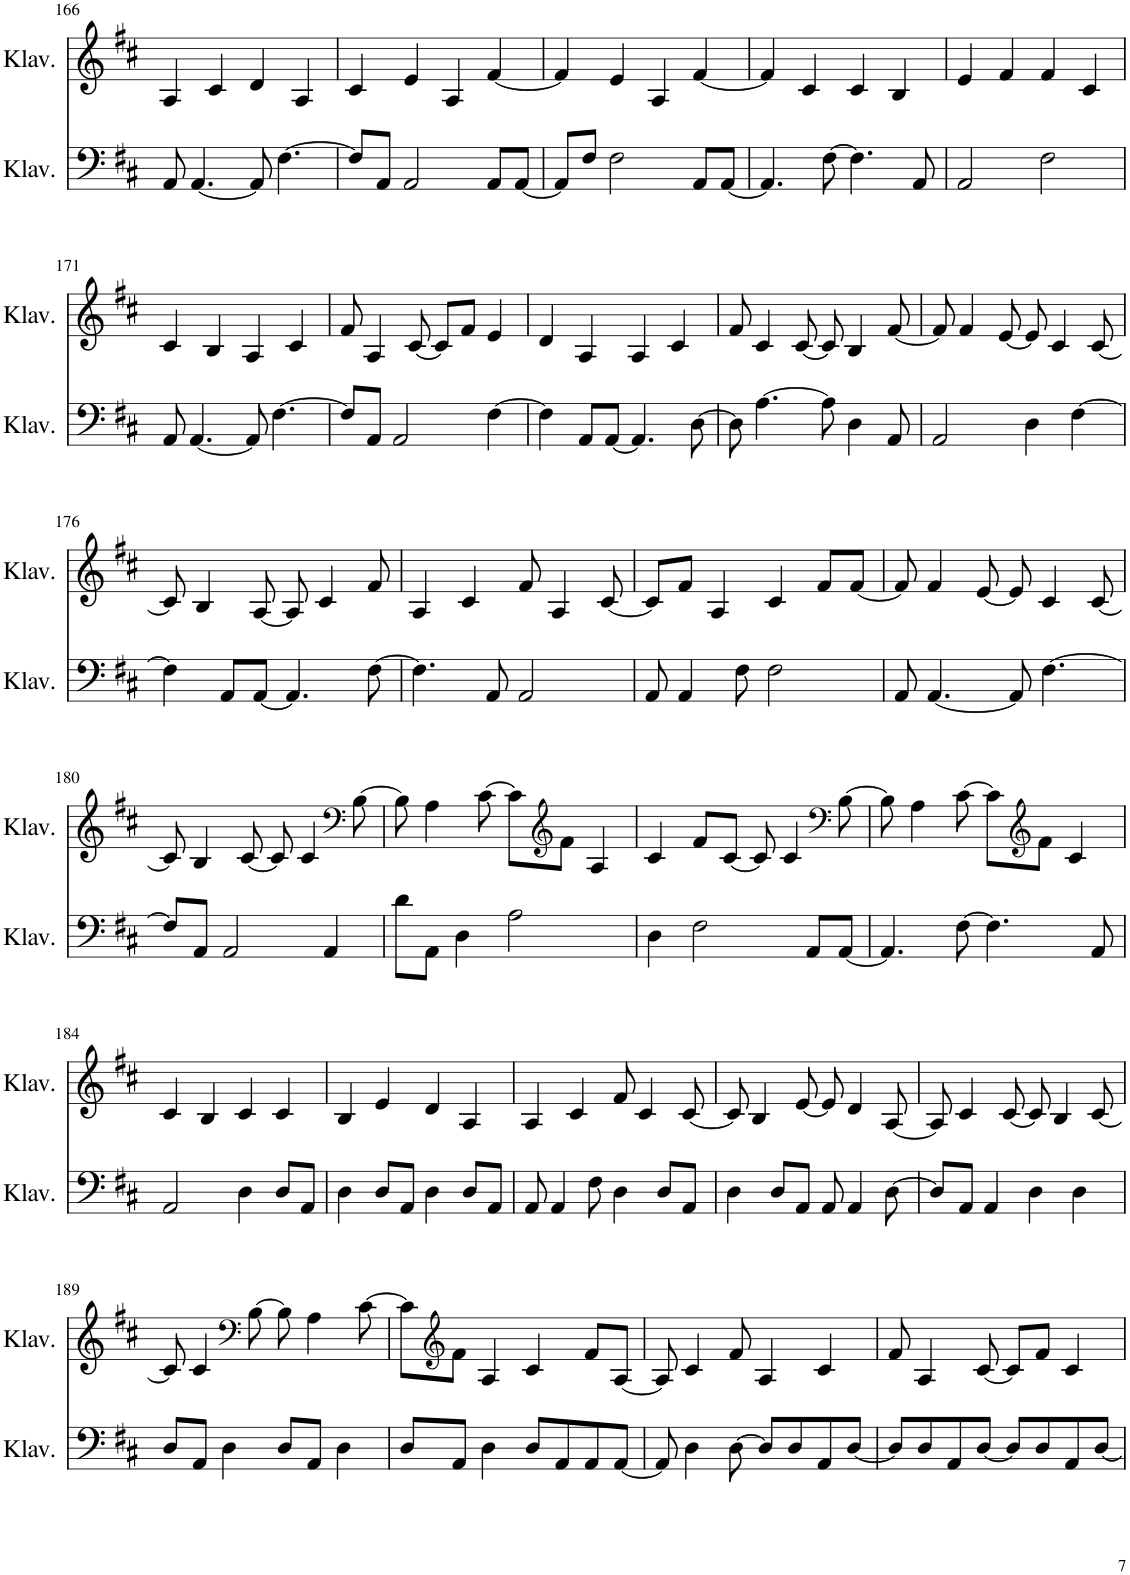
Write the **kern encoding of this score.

**kern	**kern
*part2	*part1
*staff2	*staff1
*I"Klavier	*I"Klavier
*I'Klav.	*I'Klav.
!!LO:PB:g=z
*clefF4	*clefG2
*k[f#c#]	*k[f#c#]
*M4/4	*M4/4
=166	=166
8AA/	4A/
[4.AA/	.
.	4c#/
8AA/]	4d/
[4.F#\	.
.	4A/
=167	=167
8F#/L]	4c#/
8AA/J	.
2AA/	4e/
.	4A/
8AA/L	[4f#/
[8AA/J	.
=168	=168
8AA/L]	4f#/]
8F#/J	.
2F#\	4e/
.	4A/
8AA/L	[4f#/
[8AA/J	.
=169	=169
4.AA/]	4f#/]
.	4c#/
[8F#\	.
4.F#\]	4c#/
.	4B/
8AA/	.
=170	=170
2AA/	4e/
.	4f#/
2F#\	4f#/
.	4c#/
!!LO:LB:g=z
=171	=171
8AA/	4c#/
[4.AA/	.
.	4B/
8AA/]	4A/
[4.F#\	.
.	4c#/
=172	=172
8F#/L]	8f#/
8AA/J	4A/
2AA/	.
.	[8c#/
.	8c#/L]
.	8f#/J
[4F#\	4e/
=173	=173
4F#\]	4d/
8AA/L	4A/
[8AA/J	.
4.AA/]	4A/
.	4c#/
[8D\	.
=174	=174
8D\]	8f#/
[4.A\	4c#/
.	[8c#/
8A\]	8c#/]
4D\	4B/
8AA/	[8f#/
=175	=175
2AA/	8f#/]
.	4f#/
.	[8e/
4D\	8e/]
.	4c#/
[4F#\	.
.	[8c#/
!!LO:LB:g=z
=176	=176
4F#\]	8c#/]
.	4B/
8AA/L	.
[8AA/J	[8A/
4.AA/]	8A/]
.	4c#/
[8F#\	8f#/
=177	=177
4.F#\]	4A/
.	4c#/
8AA/	.
2AA/	8f#/
.	4A/
.	[8c#/
=178	=178
8AA/	8c#/L]
4AA/	8f#/J
.	4A/
8F#\	.
2F#\	4c#/
.	8f#/L
.	[8f#/J
=179	=179
8AA/	8f#/]
[4.AA/	4f#/
.	[8e/
8AA/]	8e/]
[4.F#\	4c#/
.	[8c#/
!!LO:LB:g=z
=180	=180
8F#/L]	8c#/]
8AA/J	4B/
2AA/	.
.	[8c#/
.	8c#/]
.	4c#/
4AA/	.
*	*clefF4
.	[8B\
=181	=181
8d\L	8B\]
8AA\J	4A\
4D\	.
.	[8c#\
2A\	8c#\L]
*	*clefG2
.	8f#\J
.	4A/
=182	=182
4D\	4c#/
2F#\	8f#/L
.	[8c#/J
.	8c#/]
.	4c#/
8AA/L	.
*	*clefF4
[8AA/J	[8B\
=183	=183
4.AA/]	8B\]
.	4A\
[8F#\	[8c#\
4.F#\]	8c#\L]
*	*clefG2
.	8f#\J
.	4c#/
8AA/	.
!!LO:LB:g=z
=184	=184
2AA/	4c#/
.	4B/
4D\	4c#/
8D/L	4c#/
8AA/J	.
=185	=185
4D\	4B/
8D/L	4e/
8AA/J	.
4D\	4d/
8D/L	4A/
8AA/J	.
=186	=186
8AA/	4A/
4AA/	.
.	4c#/
8F#\	.
4D\	8f#/
.	4c#/
8D/L	.
8AA/J	[8c#/
=187	=187
4D\	8c#/]
.	4B/
8D/L	.
8AA/J	[8e/
8AA/	8e/]
4AA/	4d/
[8D\	[8A/
=188	=188
8D/L]	8A/]
8AA/J	4c#/
4AA/	.
.	[8c#/
4D\	8c#/]
.	4B/
4D\	.
.	[8c#/
!!LO:LB:g=z
=189	=189
8D/L	8c#/]
8AA/J	4c#/
4D\	.
*	*clefF4
.	[8B\
8D/L	8B\]
8AA/J	4A\
4D\	.
.	[8c#\
=190	=190
8D/L	8c#\L]
*	*clefG2
8AA/J	8f#\J
4D\	4A/
8D/L	4c#/
8AA/	.
8AA/	8f#/L
[8AA/J	[8A/J
=191	=191
8AA/]	8A/]
4D\	4c#/
[8D\	8f#/
8D/L]	4A/
8D/	.
8AA/	4c#/
[8D/J	.
=192	=192
8D/L]	8f#/
8D/	4A/
8AA/	.
[8D/J	[8c#/
8D/L]	8c#/L]
8D/	8f#/J
8AA/	4c#/
[8D/J	.
=	=
*-	*-
